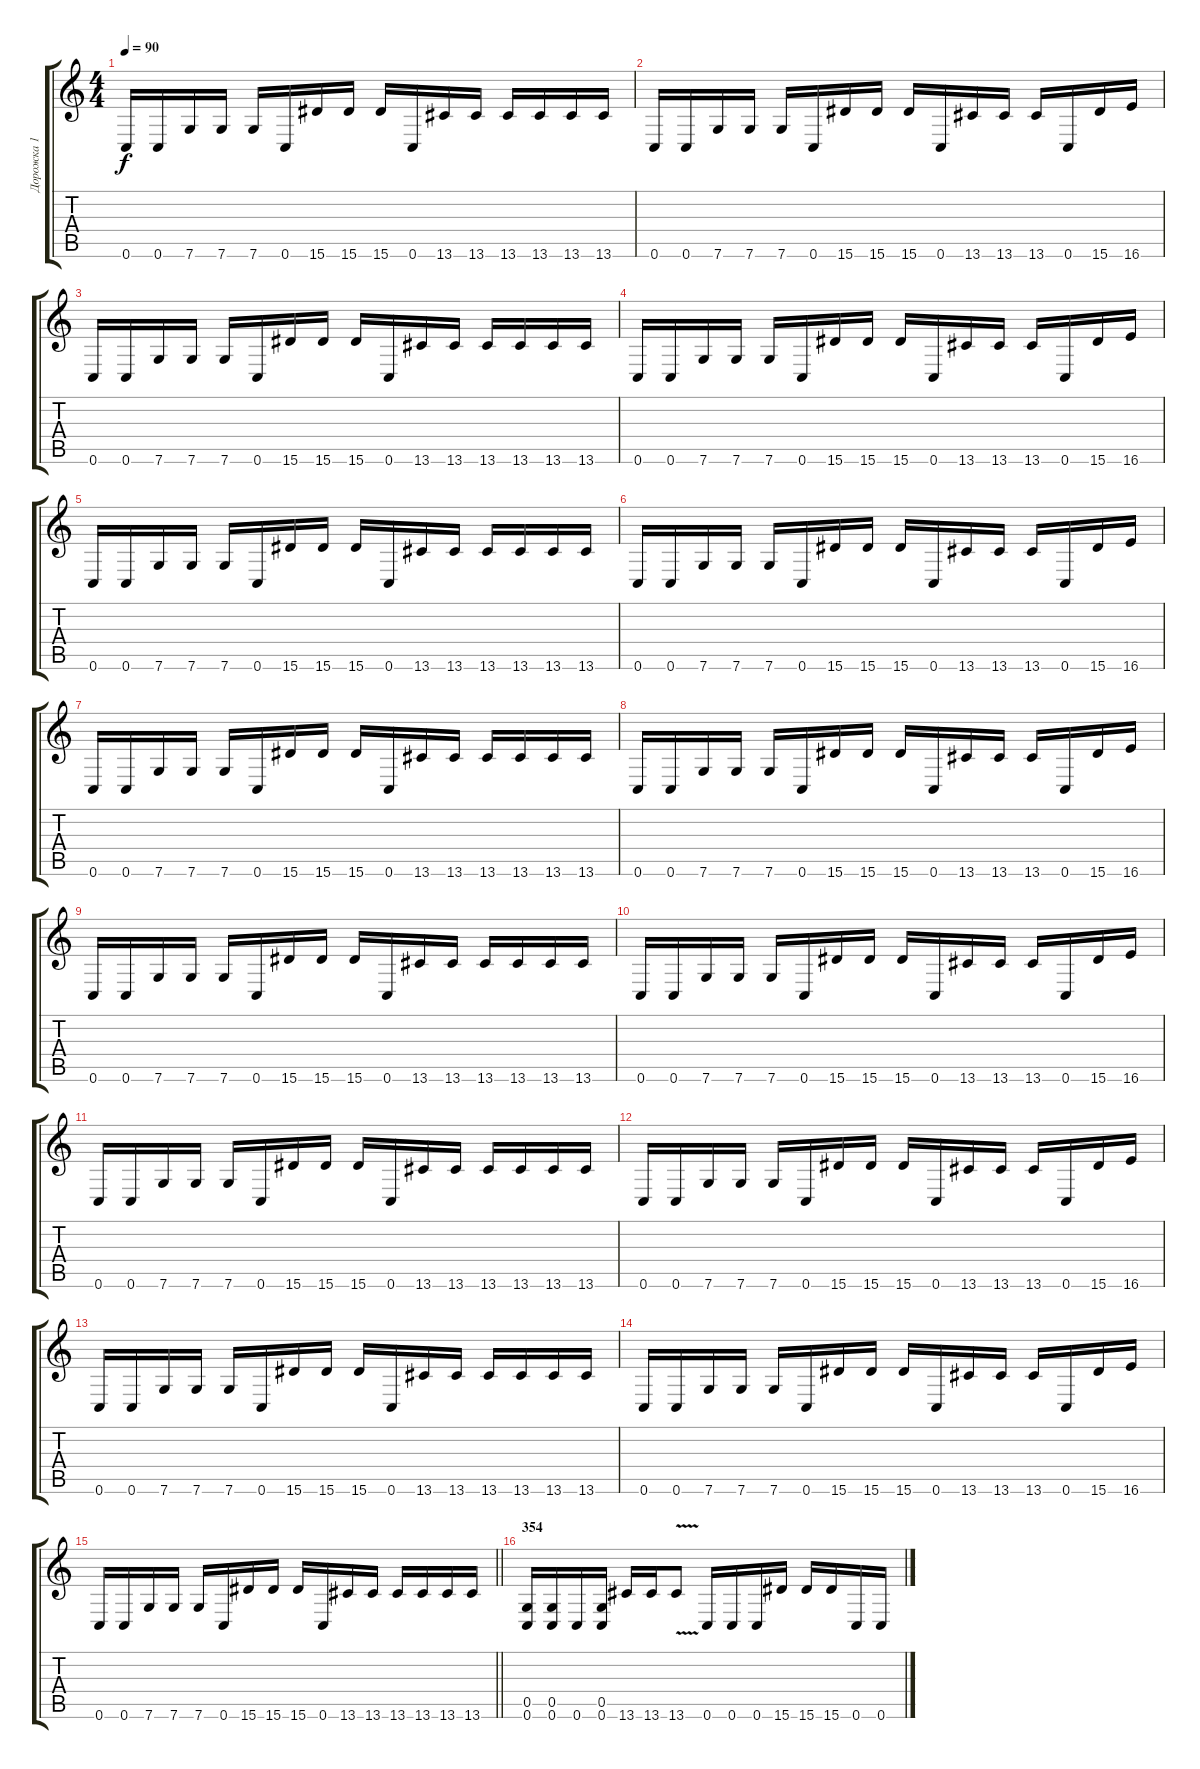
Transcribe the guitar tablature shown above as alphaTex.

\track ("Дорожка 1" "Дорожка 1") {instrument distortionguitar}
\staff {score tabs}
\tuning (D4 A3 F3 C3 G2 C2) {hide}
\ts (4 4)
\tempo 90
\clef g2
\ks c
0.6.16{dy f} 0.6.16 7.6.16 7.6.16 7.6.16 0.6.16 15.6.16 15.6.16 15.6.16 0.6.16 13.6.16 13.6.16 13.6.16 13.6.16 13.6.16 13.6.16 |
0.6.16 0.6.16 7.6.16 7.6.16 7.6.16 0.6.16 15.6.16 15.6.16 15.6.16 0.6.16 13.6.16 13.6.16 13.6.16 0.6.16 15.6.16 16.6.16 |
0.6.16 0.6.16 7.6.16 7.6.16 7.6.16 0.6.16 15.6.16 15.6.16 15.6.16 0.6.16 13.6.16 13.6.16 13.6.16 13.6.16 13.6.16 13.6.16 |
0.6.16 0.6.16 7.6.16 7.6.16 7.6.16 0.6.16 15.6.16 15.6.16 15.6.16 0.6.16 13.6.16 13.6.16 13.6.16 0.6.16 15.6.16 16.6.16 |
0.6.16 0.6.16 7.6.16 7.6.16 7.6.16 0.6.16 15.6.16 15.6.16 15.6.16 0.6.16 13.6.16 13.6.16 13.6.16 13.6.16 13.6.16 13.6.16 |
0.6.16 0.6.16 7.6.16 7.6.16 7.6.16 0.6.16 15.6.16 15.6.16 15.6.16 0.6.16 13.6.16 13.6.16 13.6.16 0.6.16 15.6.16 16.6.16 |
0.6.16 0.6.16 7.6.16 7.6.16 7.6.16 0.6.16 15.6.16 15.6.16 15.6.16 0.6.16 13.6.16 13.6.16 13.6.16 13.6.16 13.6.16 13.6.16 |
0.6.16 0.6.16 7.6.16 7.6.16 7.6.16 0.6.16 15.6.16 15.6.16 15.6.16 0.6.16 13.6.16 13.6.16 13.6.16 0.6.16 15.6.16 16.6.16 |
0.6.16 0.6.16 7.6.16 7.6.16 7.6.16 0.6.16 15.6.16 15.6.16 15.6.16 0.6.16 13.6.16 13.6.16 13.6.16 13.6.16 13.6.16 13.6.16 |
0.6.16 0.6.16 7.6.16 7.6.16 7.6.16 0.6.16 15.6.16 15.6.16 15.6.16 0.6.16 13.6.16 13.6.16 13.6.16 0.6.16 15.6.16 16.6.16 |
0.6.16 0.6.16 7.6.16 7.6.16 7.6.16 0.6.16 15.6.16 15.6.16 15.6.16 0.6.16 13.6.16 13.6.16 13.6.16 13.6.16 13.6.16 13.6.16 |
0.6.16 0.6.16 7.6.16 7.6.16 7.6.16 0.6.16 15.6.16 15.6.16 15.6.16 0.6.16 13.6.16 13.6.16 13.6.16 0.6.16 15.6.16 16.6.16 |
0.6.16 0.6.16 7.6.16 7.6.16 7.6.16 0.6.16 15.6.16 15.6.16 15.6.16 0.6.16 13.6.16 13.6.16 13.6.16 13.6.16 13.6.16 13.6.16 |
0.6.16 0.6.16 7.6.16 7.6.16 7.6.16 0.6.16 15.6.16 15.6.16 15.6.16 0.6.16 13.6.16 13.6.16 13.6.16 0.6.16 15.6.16 16.6.16 |
\barLineRight lightlight
0.6.16 0.6.16 7.6.16 7.6.16 7.6.16 0.6.16 15.6.16 15.6.16 15.6.16 0.6.16 13.6.16 13.6.16 13.6.16 13.6.16 13.6.16 13.6.16 |
\section ("" "354")
(0.5 0.6).16 (0.5 0.6).16 0.6.16 (0.5 0.6).16 13.6.16 13.6.16 13.6{v}.8 0.6.16 0.6.16 0.6.16 15.6.16 15.6.16 15.6.16 0.6.16 0.6.16
